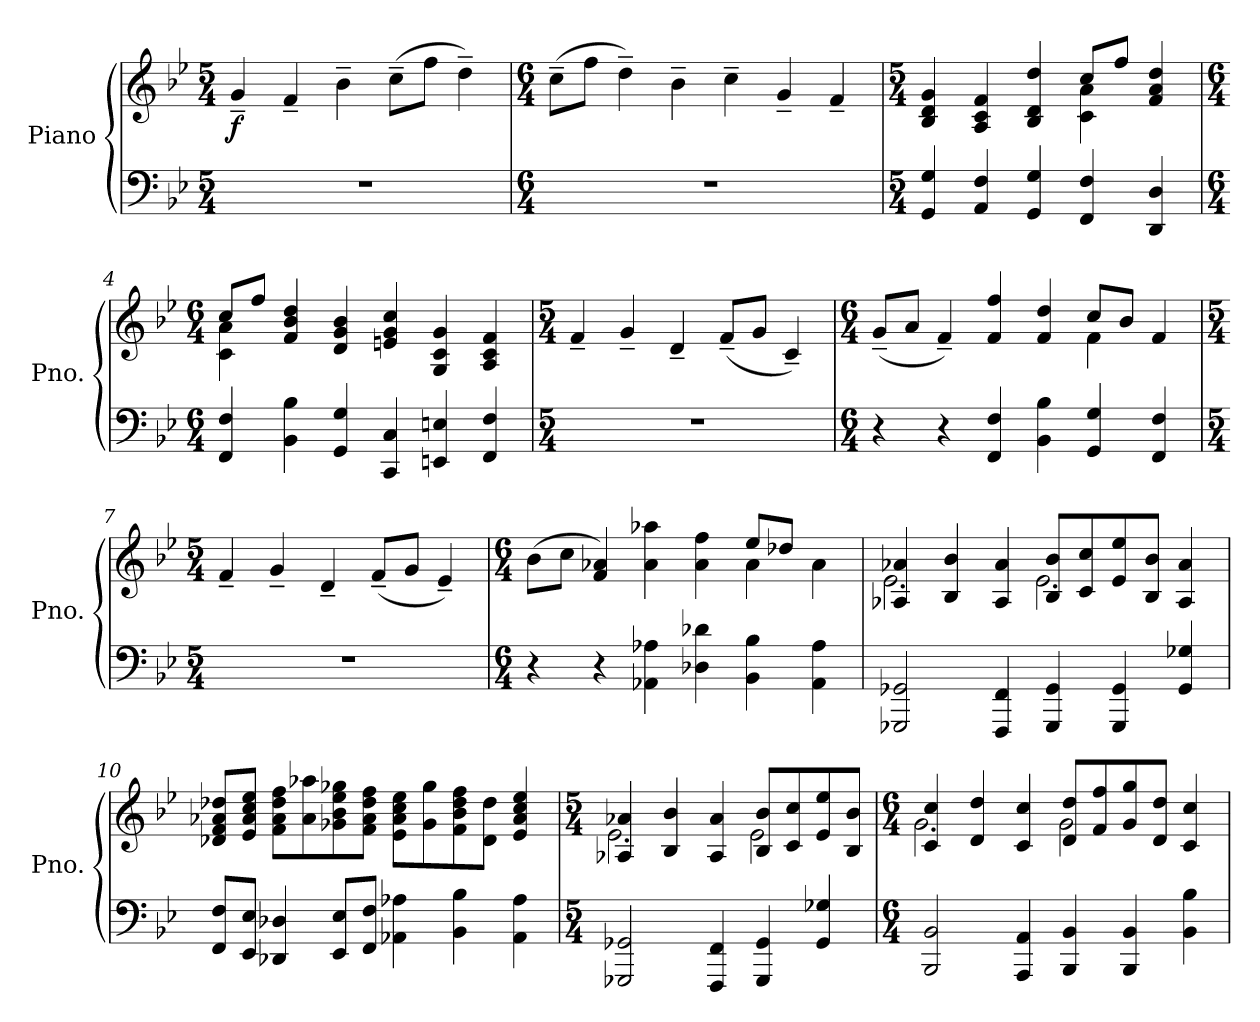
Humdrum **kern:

**kern	**kern	**dynam
*part1	*part1	*part1
*staff2	*staff1	*staff1/2
*I"Piano	*	*
*I'Pno.	*	*
*clefF4	*clefG2	*
*k[b-e-]	*k[b-e-]	*
*M5/4	*M5/4	*
*MM90	*MM90	*
=1	=1	=1
!	!	!LO:DY:b
4%5r	4g~/	f
.	4f~/	.
.	4b-~\	.
.	(>8cc~\L	.
.	8ff\J	.
.	4dd~\)	.
=2	=2	=2
*M6/4	*M6/4	*
1.r	(>8cc~\L	.
.	8ff\J	.
.	4dd~\)	.
.	4b-~\	.
.	4cc~\	.
.	4g~/	.
.	4f~/	.
=3	=3	=3
*M5/4	*M5/4	*
*	*^	*
4GG/ 4G/	4B-/ 4d/ 4g/	2.ryy	.
4AA/ 4F/	4A/ 4c/ 4f/	.	.
4GG/ 4G/	4B-/ 4d/ 4dd/	.	.
4FF/ 4F/	4c\ 4a\	8cc/L	.
.	.	8ff/J	.
4DD/ 4D/	4f/ 4a/ 4dd/	4ryy	.
!!LO:LB:g=z	!!
=4	=4	=4	=4
*M6/4	*M6/4	*	*
4FF/ 4F/	4c\ 4a\	8cc/L	.
.	.	8ff/J	.
4BB-\ 4B-\	4f/ 4b-/ 4dd/	1ryy	.
4GG/ 4G/	4d/ 4g/ 4b-/	.	.
4CC/ 4C/	4en/ 4g/ 4cc/	.	.
4EEn/ 4En/	4G/ 4c/ 4g/	.	.
4FF/ 4F/	4A/ 4c/ 4f/	4ryy	.
*	*v	*v	*
=5	=5	=5
*M5/4	*M5/4	*
4%5r	4f~/	.
.	4g~/	.
.	4d~/	.
.	(<8f~/L	.
.	8g/J	.
.	4c~/)	.
=6	=6	=6
*M6/4	*M6/4	*
*	*^	*
4r	(<8g~/L	1ryy	.
.	8a/J	.	.
4r	4f~/)	.	.
4FF/ 4F/	4f/ 4ff/	.	.
4BB-\ 4B-\	4f/ 4dd/	.	.
4GG/ 4G/	4f\	8cc/L	.
.	.	8b-/J	.
4FF/ 4F/	4f/	4ryy	.
*	*v	*v	*
!!LO:LB:g=z
=7	=7	=7
*M5/4	*M5/4	*
4%5r	4f~/	.
.	4g~/	.
.	4d~/	.
.	(<8f~/L	.
.	8g/J	.
.	4e-~/)	.
=8	=8	=8
*M6/4	*M6/4	*
*	*^	*
4r	(>8b-\L	1ryy	.
.	8cc\J	.	.
4r	4f/ 4a-X/)	.	.
4AA-X\ 4A-X\	4a-\ 4aa-X\	.	.
4D-X\ 4d-X\	4a-\ 4ff\	.	.
4BB-\ 4B-\	4a-\	8ee-/L	.
.	.	8dd-X/J	.
4AA-\ 4A-\	4a-\	4ryy	.
=9	=9	=9	=9
2GGG-X/ 2GG-X/	4A-X/ 4a-X/	2.e-\	.
.	4B-/ 4b-/	.	.
4FFF/ 4FF/	4A-/ 4a-/	.	.
4GGG-/ 4GG-/	8B-/ 8b-/L	2.e-\	.
.	8c/ 8cc/	.	.
4GGG-/ 4GG-/	8e-/ 8ee-/	.	.
.	8B-/ 8b-/J	.	.
4GG-/ 4G-X/	4A-/ 4a-/	.	.
*	*v	*v	*
!!LO:LB:g=z
=10	=10	=10
8FF/ 8F/L	8d-X/ 8f/ 8a-X/ 8dd-X/L	.
8EE-/ 8E-/J	8e-/ 8a-/ 8cc/ 8ee-/J	.
4DD-X/ 4D-X/	8f\ 8a-\ 8dd-\ 8ff\L	.
.	8a-\ 8aa-X\	.
8EE-/ 8E-/L	8g-X\ 8b-\ 8ee-\ 8gg-X\	.
8FF/ 8F/J	8f\ 8a-\ 8dd-\ 8ff\J	.
4AA-X\ 4A-X\	8e-\ 8a-\ 8cc\ 8ee-\L	.
.	8g-\ 8gg-\	.
4BB-\ 4B-\	8f\ 8b-\ 8dd-\ 8ff\	.
.	8d-\ 8dd-\J	.
4AA-\ 4A-\	4e-/ 4a-/ 4cc/ 4ee-/	.
=11	=11	=11
*M5/4	*M5/4	*
*	*^	*
2GGG-X/ 2GG-X/	4A-X/ 4a-X/	2.e-\	.
.	4B-/ 4b-/	.	.
4FFF/ 4FF/	4A-/ 4a-/	.	.
4GGG-/ 4GG-/	8B-/ 8b-/L	2e-\	.
.	8c/ 8cc/	.	.
4GG-/ 4G-X/	8e-/ 8ee-/	.	.
.	8B-/ 8b-/J	.	.
=12	=12	=12	=12
*M6/4	*M6/4	*	*
2BBB-/ 2BB-/	4c/ 4cc/	2.g\	.
.	4d/ 4dd/	.	.
4AAA/ 4AA/	4c/ 4cc/	.	.
4BBB-/ 4BB-/	8d/ 8dd/L	2g\	.
.	8f/ 8ff/	.	.
4BBB-/ 4BB-/	8g/ 8gg/	.	.
.	8d/ 8dd/J	.	.
4BB-\ 4B-\	4c/ 4cc/	4ryy	.
*	*v	*v	*
=	=	=
*-	*-	*-
